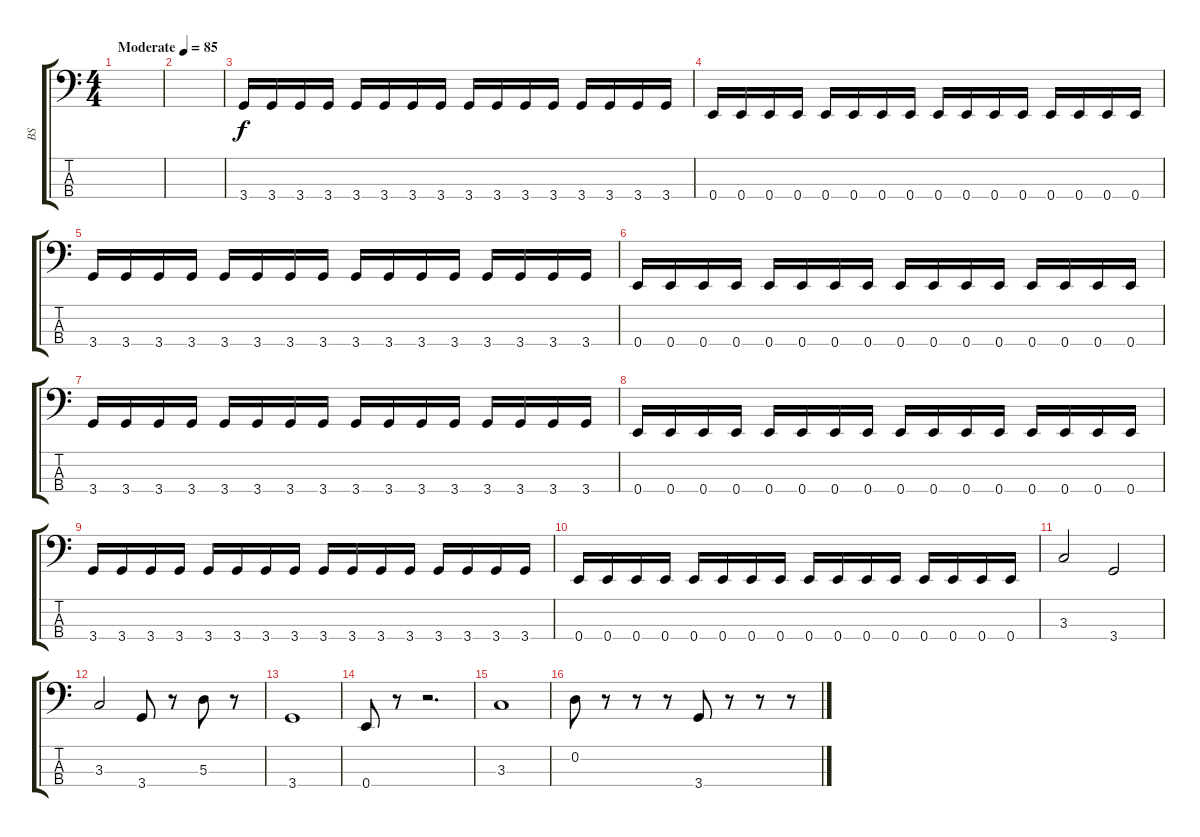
\track ("BS" "BS") {instrument electricbassfinger}
\staff {score tabs}
\tuning (G2 D2 A1 E1) {hide}
\ts (4 4)
\tempo (85 "Moderate")
\clef f4
\ks c
|
|
3.4.16 3.4.16 3.4.16 3.4.16 3.4.16 3.4.16 3.4.16 3.4.16 3.4.16 3.4.16 3.4.16 3.4.16 3.4.16 3.4.16 3.4.16 3.4.16 |
0.4.16 0.4.16 0.4.16 0.4.16 0.4.16 0.4.16 0.4.16 0.4.16 0.4.16 0.4.16 0.4.16 0.4.16 0.4.16 0.4.16 0.4.16 0.4.16 |
3.4.16 3.4.16 3.4.16 3.4.16 3.4.16 3.4.16 3.4.16 3.4.16 3.4.16 3.4.16 3.4.16 3.4.16 3.4.16 3.4.16 3.4.16 3.4.16 |
0.4.16 0.4.16 0.4.16 0.4.16 0.4.16 0.4.16 0.4.16 0.4.16 0.4.16 0.4.16 0.4.16 0.4.16 0.4.16 0.4.16 0.4.16 0.4.16 |
3.4.16 3.4.16 3.4.16 3.4.16 3.4.16 3.4.16 3.4.16 3.4.16 3.4.16 3.4.16 3.4.16 3.4.16 3.4.16 3.4.16 3.4.16 3.4.16 |
0.4.16 0.4.16 0.4.16 0.4.16 0.4.16 0.4.16 0.4.16 0.4.16 0.4.16 0.4.16 0.4.16 0.4.16 0.4.16 0.4.16 0.4.16 0.4.16 |
3.4.16 3.4.16 3.4.16 3.4.16 3.4.16 3.4.16 3.4.16 3.4.16 3.4.16 3.4.16 3.4.16 3.4.16 3.4.16 3.4.16 3.4.16 3.4.16 |
0.4.16 0.4.16 0.4.16 0.4.16 0.4.16 0.4.16 0.4.16 0.4.16 0.4.16 0.4.16 0.4.16 0.4.16 0.4.16 0.4.16 0.4.16 0.4.16 |
3.3.2 3.4.2 |
3.3.2 3.4.8 r.8 5.3.8 r.8 |
3.4.1 |
0.4.8 r.8 r.2{d} |
3.3.1 |
0.2.8 r.8 r.8 r.8 3.4.8 r.8 r.8 r.8
